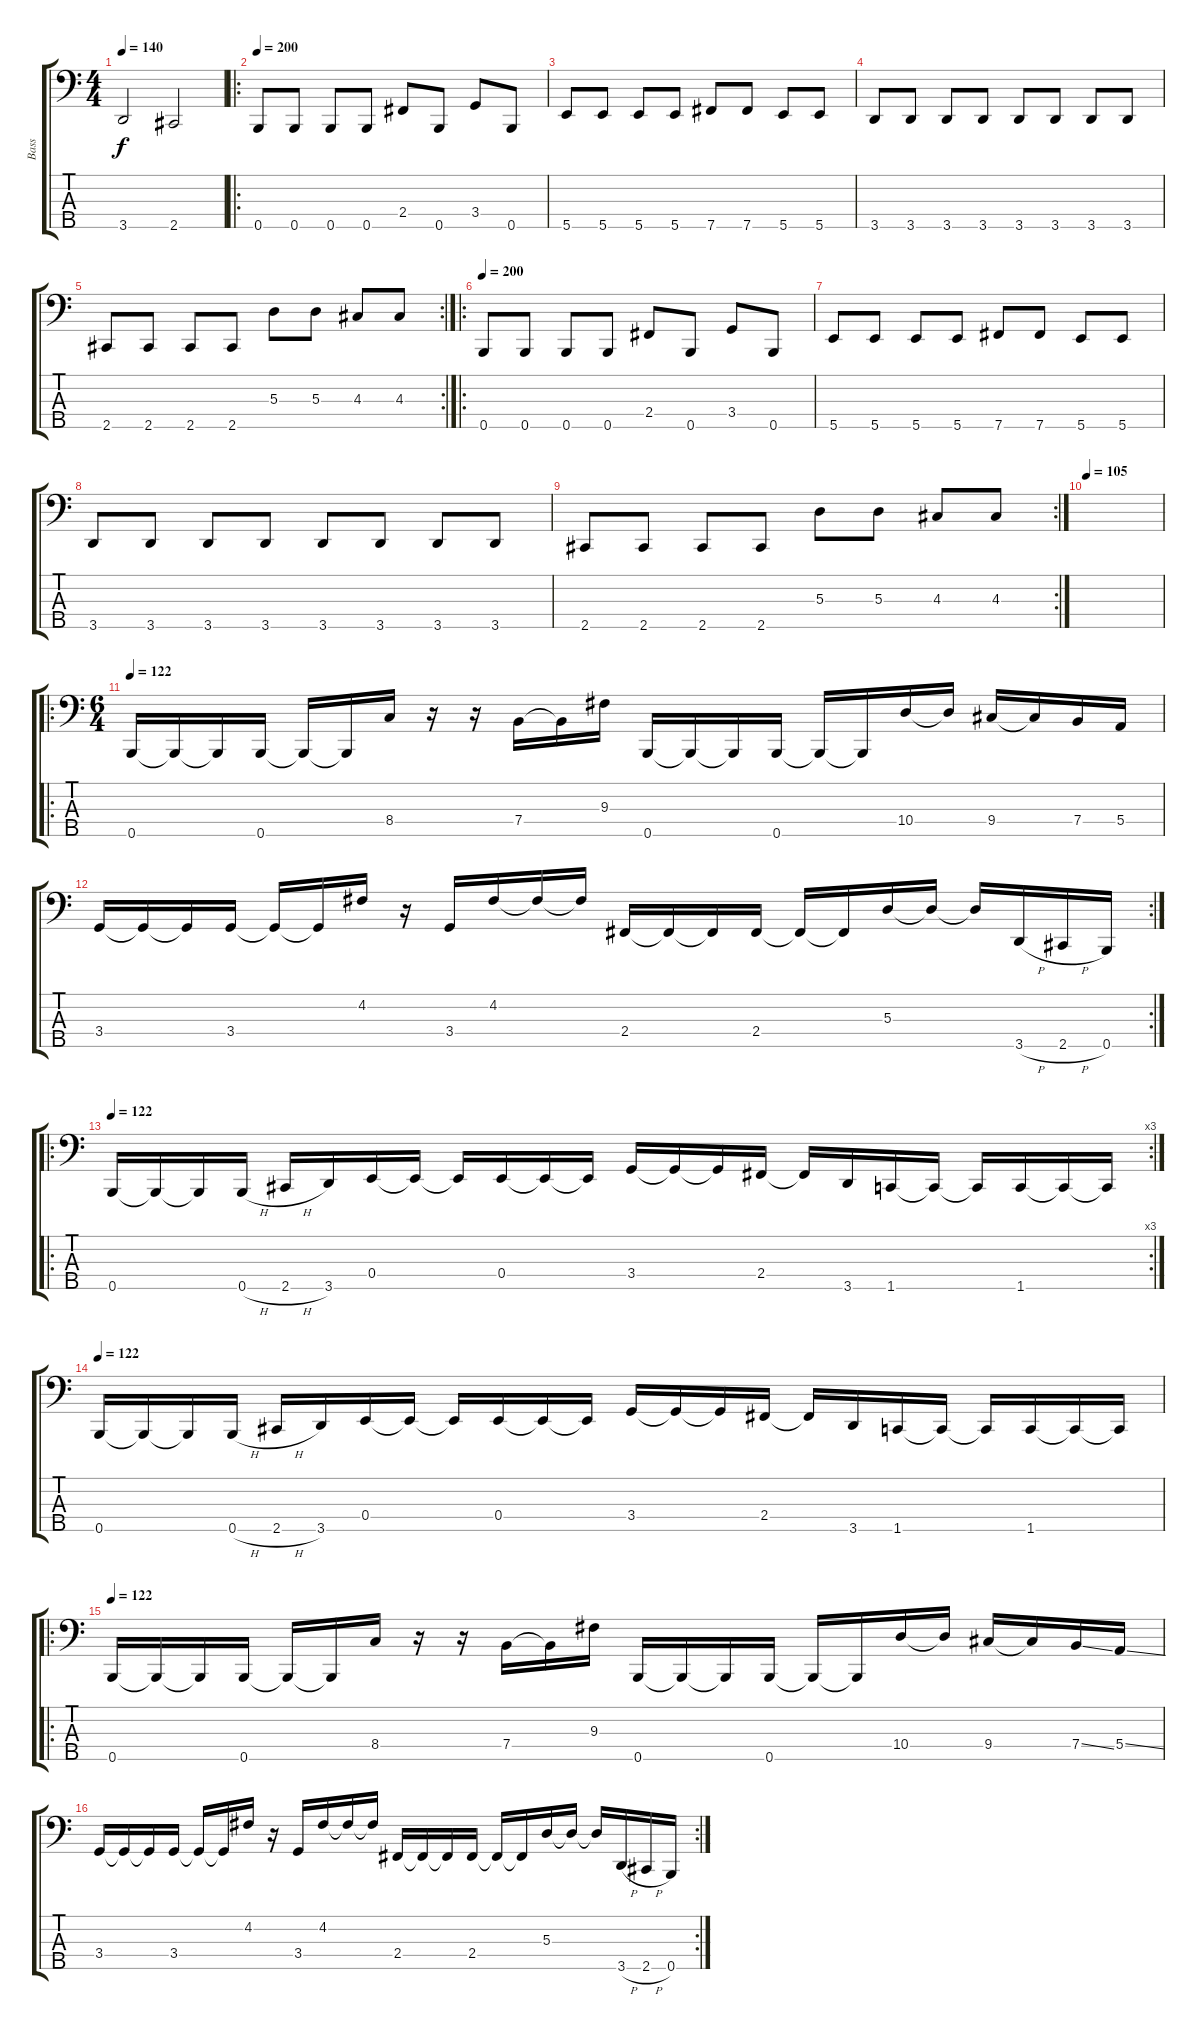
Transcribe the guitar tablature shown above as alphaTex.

\track ("Bass" "Bass") {instrument electricbassfinger}
\staff {score tabs}
\tuning (G2 D2 A1 E1 B0) {hide}
\ts (4 4)
\tempo 140
\clef f4
\ks c
3.5.2{dy f} 2.5.2 |
\ro
\tempo 200
0.5.8 0.5.8 0.5.8 0.5.8 2.4.8 0.5.8 3.4.8 0.5.8 |
5.5.8 5.5.8 5.5.8 5.5.8 7.5.8 7.5.8 5.5.8 5.5.8 |
3.5.8 3.5.8 3.5.8 3.5.8 3.5.8 3.5.8 3.5.8 3.5.8 |
\rc 2
2.5.8 2.5.8 2.5.8 2.5.8 5.3.8 5.3.8 4.3.8 4.3.8 |
\ro
\tempo 200
0.5.8 0.5.8 0.5.8 0.5.8 2.4.8 0.5.8 3.4.8 0.5.8 |
5.5.8 5.5.8 5.5.8 5.5.8 7.5.8 7.5.8 5.5.8 5.5.8 |
3.5.8 3.5.8 3.5.8 3.5.8 3.5.8 3.5.8 3.5.8 3.5.8 |
\rc 2
2.5.8 2.5.8 2.5.8 2.5.8 5.3.8 5.3.8 4.3.8 4.3.8 |
\tempo 105
|
\ro
\ts (6 4)
\tempo 122
0.5.16 0.5{t}.16 0.5{t}.16 0.5.16 0.5{t}.16 0.5{t}.16 8.4.16 r.16 r.16 7.4.16 7.4{t}.16 9.3.16 0.5.16 0.5{t}.16 0.5{t}.16 0.5.16 0.5{t}.16 0.5{t}.16 10.4.16 10.4{t}.16 9.4.16 9.4{t}.16 7.4.16 5.4.16 |
\rc 2
3.4.16 3.4{t}.16 3.4{t}.16 3.4.16 3.4{t}.16 3.4{t}.16 4.2.16 r.16 3.4.16 4.2.16 4.2{t}.16 4.2{t}.16 2.4.16 2.4{t}.16 2.4{t}.16 2.4.16 2.4{t}.16 2.4{t}.16 5.3.16 5.3{t}.16 5.3{t}.16 3.5{h}.16 2.5{h}.16 0.5.16 |
\ro
\rc 3
\tempo 122
0.5.16 0.5{t}.16 0.5{t}.16 0.5{h}.16 2.5{h}.16 3.5.16 0.4.16 0.4{t}.16 0.4{t}.16 0.4.16 0.4{t}.16 0.4{t}.16 3.4.16 3.4{t}.16 3.4{t}.16 2.4.16 2.4{t}.16 3.5.16 1.5.16 1.5{t}.16 1.5{t}.16 1.5.16 1.5{t}.16 1.5{t}.16 |
\tempo 122
0.5.16 0.5{t}.16 0.5{t}.16 0.5{h}.16 2.5{h}.16 3.5.16 0.4.16 0.4{t}.16 0.4{t}.16 0.4.16 0.4{t}.16 0.4{t}.16 3.4.16 3.4{t}.16 3.4{t}.16 2.4.16 2.4{t}.16 3.5.16 1.5.16 1.5{t}.16 1.5{t}.16 1.5.16 1.5{t}.16 1.5{t}.16 |
\ro
\tempo 122
0.5.16 0.5{t}.16 0.5{t}.16 0.5.16 0.5{t}.16 0.5{t}.16 8.4.16 r.16 r.16 7.4.16 7.4{t}.16 9.3.16 0.5.16 0.5{t}.16 0.5{t}.16 0.5.16 0.5{t}.16 0.5{t}.16 10.4.16 10.4{t}.16 9.4.16 9.4{t}.16 7.4{ss}.16 5.4{ss}.16 |
\rc 2
3.4.16 3.4{t}.16 3.4{t}.16 3.4.16 3.4{t}.16 3.4{t}.16 4.2.16 r.16 3.4.16 4.2.16 4.2{t}.16 4.2{t}.16 2.4.16 2.4{t}.16 2.4{t}.16 2.4.16 2.4{t}.16 2.4{t}.16 5.3.16 5.3{t}.16 5.3{t}.16 3.5{h}.16 2.5{h}.16 0.5.16
